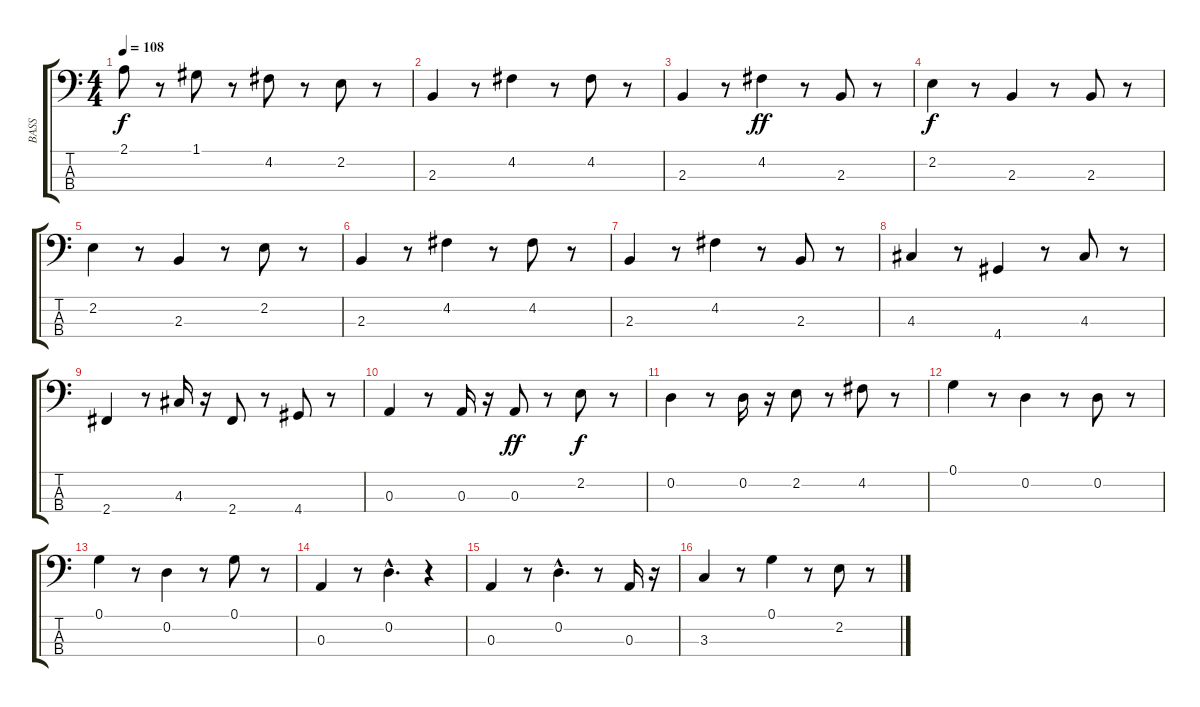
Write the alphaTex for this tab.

\track ("BASS                " "BASS      ") {instrument electricbassfinger}
\staff {score tabs}
\tuning (G2 D2 A1 E1) {hide}
\ts (4 4)
\tempo 108
\clef f4
\ks c
2.1.8{dy f} r.8 1.1.8 r.8 4.2.8 r.8 2.2.8 r.8 |
2.3.4 r.8 4.2.4 r.8 4.2.8 r.8 |
2.3.4 r.8 4.2.4{dy ff} r.8 2.3.8 r.8 |
2.2.4{dy f} r.8 2.3.4 r.8 2.3.8 r.8 |
2.2.4 r.8 2.3.4 r.8 2.2.8 r.8 |
2.3.4 r.8 4.2.4 r.8 4.2.8 r.8 |
2.3.4 r.8 4.2.4 r.8 2.3.8 r.8 |
4.3.4 r.8 4.4.4 r.8 4.3.8 r.8 |
2.4.4 r.8 4.3.16 r.16 2.4.8 r.8 4.4.8 r.8 |
0.3.4 r.8 0.3.16 r.16 0.3.8{dy ff} r.8 2.2.8{dy f} r.8 |
0.2.4 r.8 0.2.16 r.16 2.2.8 r.8 4.2.8 r.8 |
0.1.4 r.8 0.2.4 r.8 0.2.8 r.8 |
0.1.4 r.8 0.2.4 r.8 0.1.8 r.8 |
0.3.4 r.8 0.2{hac}.4{d} r.4 |
0.3.4 r.8 0.2{hac}.4{d} r.8 0.3.16 r.16 |
3.3.4 r.8 0.1.4 r.8 2.2.8 r.8
